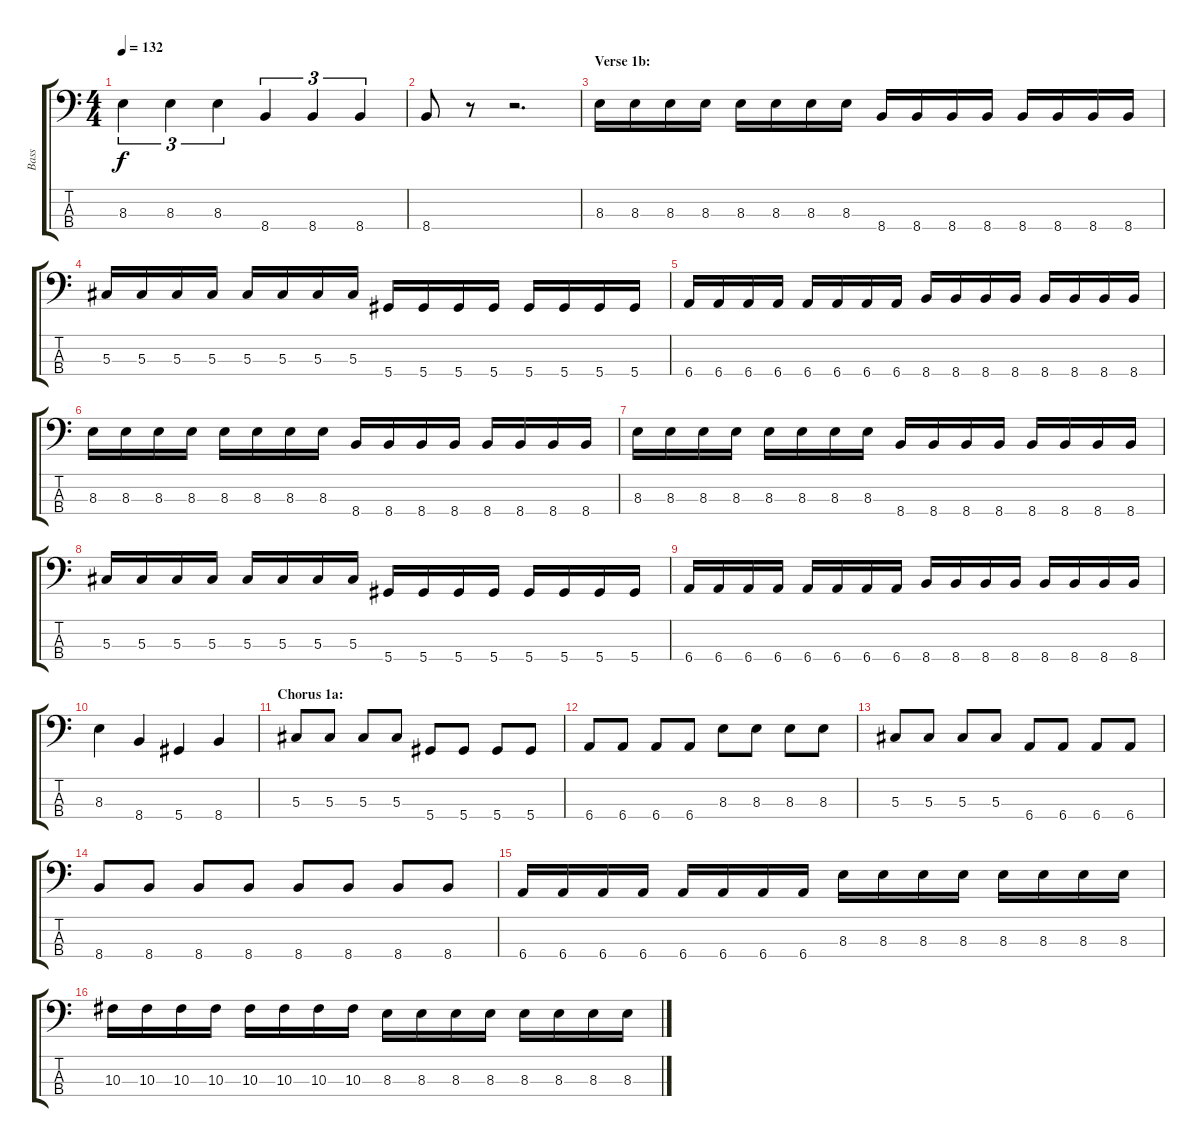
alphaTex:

\track ("Bass" "Bass") {instrument electricbassfinger}
\staff {score tabs}
\tuning (Gb2 Db2 Ab1 Eb1) {hide}
\ts (4 4)
\tempo 132
\clef f4
\ks c
8.3.4{tu (3 2) dy f} 8.3.4{tu (3 2)} 8.3.4{tu (3 2)} 8.4.4{tu (3 2)} 8.4.4{tu (3 2)} 8.4.4{tu (3 2)} |
8.4.8 r.8 r.2{d} |
\section ("" "Verse 1b:")
8.3.16 8.3.16 8.3.16 8.3.16 8.3.16 8.3.16 8.3.16 8.3.16 8.4.16 8.4.16 8.4.16 8.4.16 8.4.16 8.4.16 8.4.16 8.4.16 |
5.3.16 5.3.16 5.3.16 5.3.16 5.3.16 5.3.16 5.3.16 5.3.16 5.4.16 5.4.16 5.4.16 5.4.16 5.4.16 5.4.16 5.4.16 5.4.16 |
6.4.16 6.4.16 6.4.16 6.4.16 6.4.16 6.4.16 6.4.16 6.4.16 8.4.16 8.4.16 8.4.16 8.4.16 8.4.16 8.4.16 8.4.16 8.4.16 |
8.3.16 8.3.16 8.3.16 8.3.16 8.3.16 8.3.16 8.3.16 8.3.16 8.4.16 8.4.16 8.4.16 8.4.16 8.4.16 8.4.16 8.4.16 8.4.16 |
8.3.16 8.3.16 8.3.16 8.3.16 8.3.16 8.3.16 8.3.16 8.3.16 8.4.16 8.4.16 8.4.16 8.4.16 8.4.16 8.4.16 8.4.16 8.4.16 |
5.3.16 5.3.16 5.3.16 5.3.16 5.3.16 5.3.16 5.3.16 5.3.16 5.4.16 5.4.16 5.4.16 5.4.16 5.4.16 5.4.16 5.4.16 5.4.16 |
6.4.16 6.4.16 6.4.16 6.4.16 6.4.16 6.4.16 6.4.16 6.4.16 8.4.16 8.4.16 8.4.16 8.4.16 8.4.16 8.4.16 8.4.16 8.4.16 |
8.3.4 8.4.4 5.4.4 8.4.4 |
\section ("" "Chorus 1a:")
5.3.8 5.3.8 5.3.8 5.3.8 5.4.8 5.4.8 5.4.8 5.4.8 |
6.4.8 6.4.8 6.4.8 6.4.8 8.3.8 8.3.8 8.3.8 8.3.8 |
5.3.8 5.3.8 5.3.8 5.3.8 6.4.8 6.4.8 6.4.8 6.4.8 |
8.4.8 8.4.8 8.4.8 8.4.8 8.4.8 8.4.8 8.4.8 8.4.8 |
6.4.16 6.4.16 6.4.16 6.4.16 6.4.16 6.4.16 6.4.16 6.4.16 8.3.16 8.3.16 8.3.16 8.3.16 8.3.16 8.3.16 8.3.16 8.3.16 |
10.3.16 10.3.16 10.3.16 10.3.16 10.3.16 10.3.16 10.3.16 10.3.16 8.3.16 8.3.16 8.3.16 8.3.16 8.3.16 8.3.16 8.3.16 8.3.16
